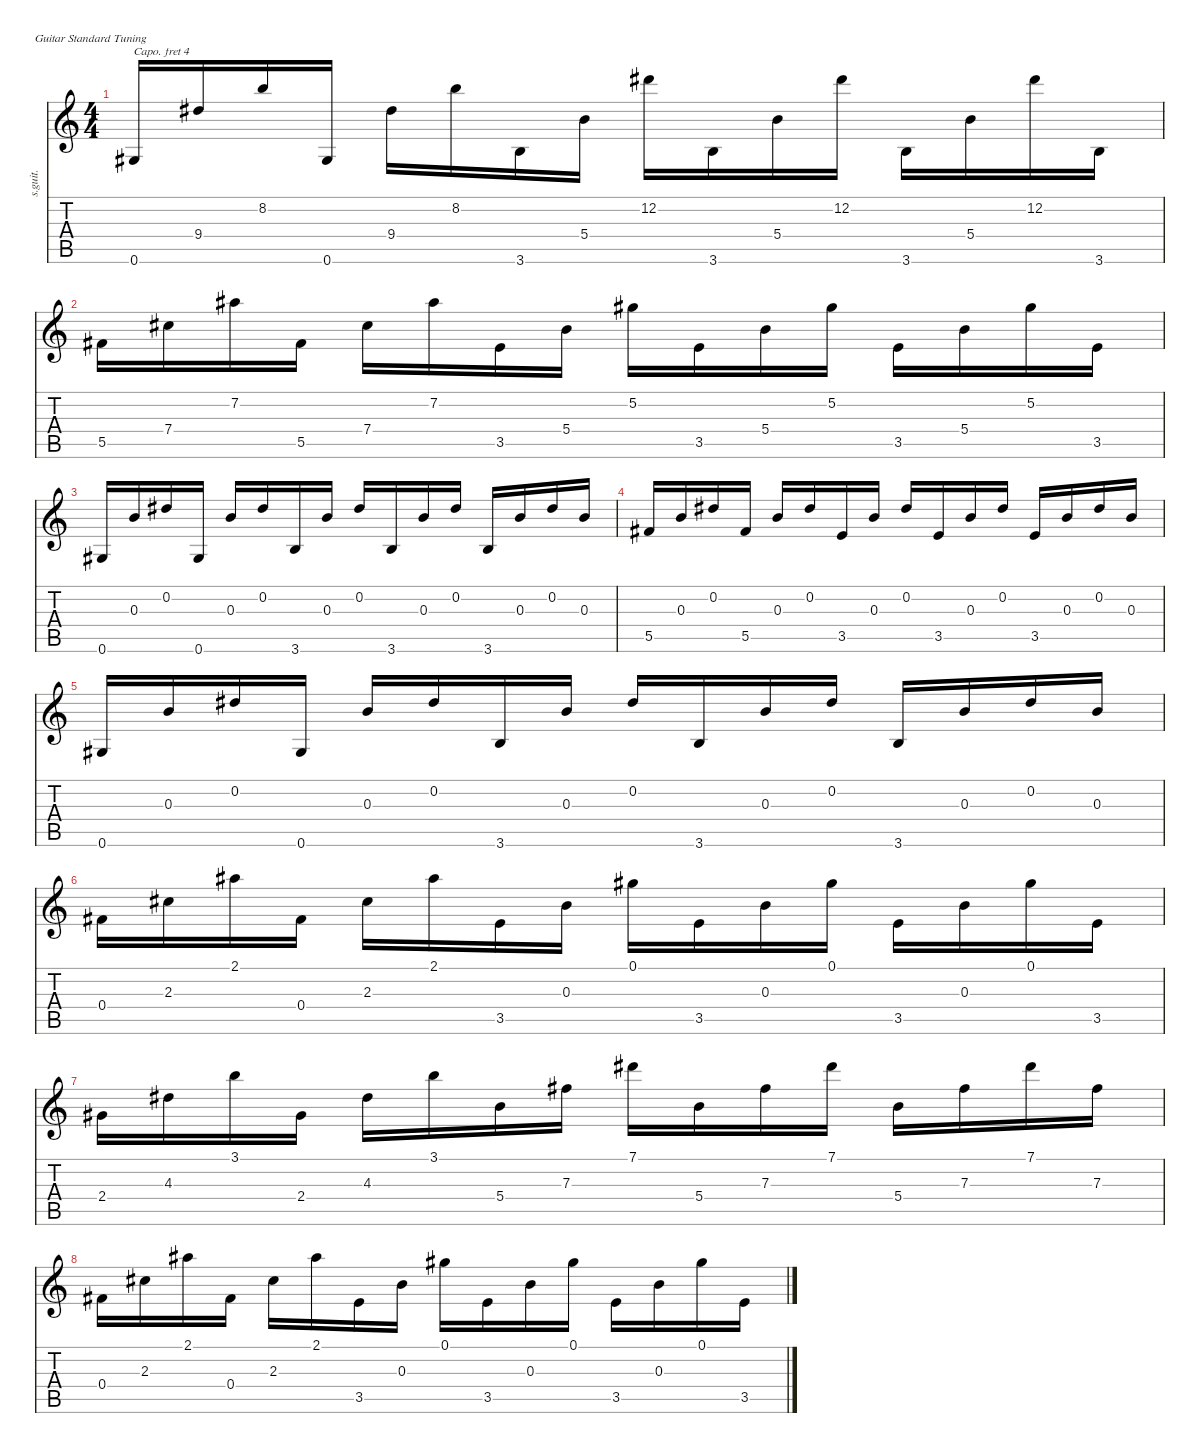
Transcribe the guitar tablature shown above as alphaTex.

\defaultSystemsLayout 4
\hideDynamics
\bracketExtendMode nobrackets
\track ("" "s.guit.") {instrument acousticguitarsteel}
\staff {score tabs}
\capo 4
\tuning (E4 B3 G3 D3 A2 E2)
\ts (4 4)
\tempo (90 hide)
\clef g2
\ks c
0.6.16{dy f} 9.4.16 8.2.16 0.6.16 9.4.16 8.2.16 3.6.16 5.4.16 12.2.16 3.6.16 5.4.16 12.2.16 3.6.16 5.4.16 12.2.16 3.6.16 |
5.5.16 7.4.16 7.2{acc #}.16 5.5.16 7.4.16 7.2{acc #}.16 3.5.16 5.4.16 5.2.16 3.5.16 5.4.16 5.2.16 3.5.16 5.4.16 5.2.16 3.5.16 |
0.6.16 0.3.16 0.2.16 0.6.16 0.3.16 0.2.16 3.6.16 0.3.16 0.2.16 3.6.16 0.3.16 0.2.16 3.6.16 0.3.16 0.2.16 0.3.16 |
5.5.16 0.3.16 0.2.16 5.5.16 0.3.16 0.2.16 3.5.16 0.3.16 0.2.16 3.5.16 0.3.16 0.2.16 3.5.16 0.3.16 0.2.16 0.3.16 |
0.6.16 0.3.16 0.2.16 0.6.16 0.3.16 0.2.16 3.6.16 0.3.16 0.2.16 3.6.16 0.3.16 0.2.16 3.6.16 0.3.16 0.2.16 0.3.16 |
0.4.16 2.3.16 2.1{acc #}.16 0.4.16 2.3.16 2.1{acc #}.16 3.5.16 0.3.16 0.1.16 3.5.16 0.3.16 0.1.16 3.5.16 0.3.16 0.1.16 3.5.16 |
2.4.16 4.3.16 3.1.16 2.4.16 4.3.16 3.1.16 5.4.16 7.3.16 7.1.16 5.4.16 7.3.16 7.1.16 5.4.16 7.3.16 7.1.16 7.3.16 |
0.4.16 2.3.16 2.1{acc #}.16 0.4.16 2.3.16 2.1{acc #}.16 3.5.16 0.3.16 0.1.16 3.5.16 0.3.16 0.1.16 3.5.16 0.3.16 0.1.16 3.5.16
